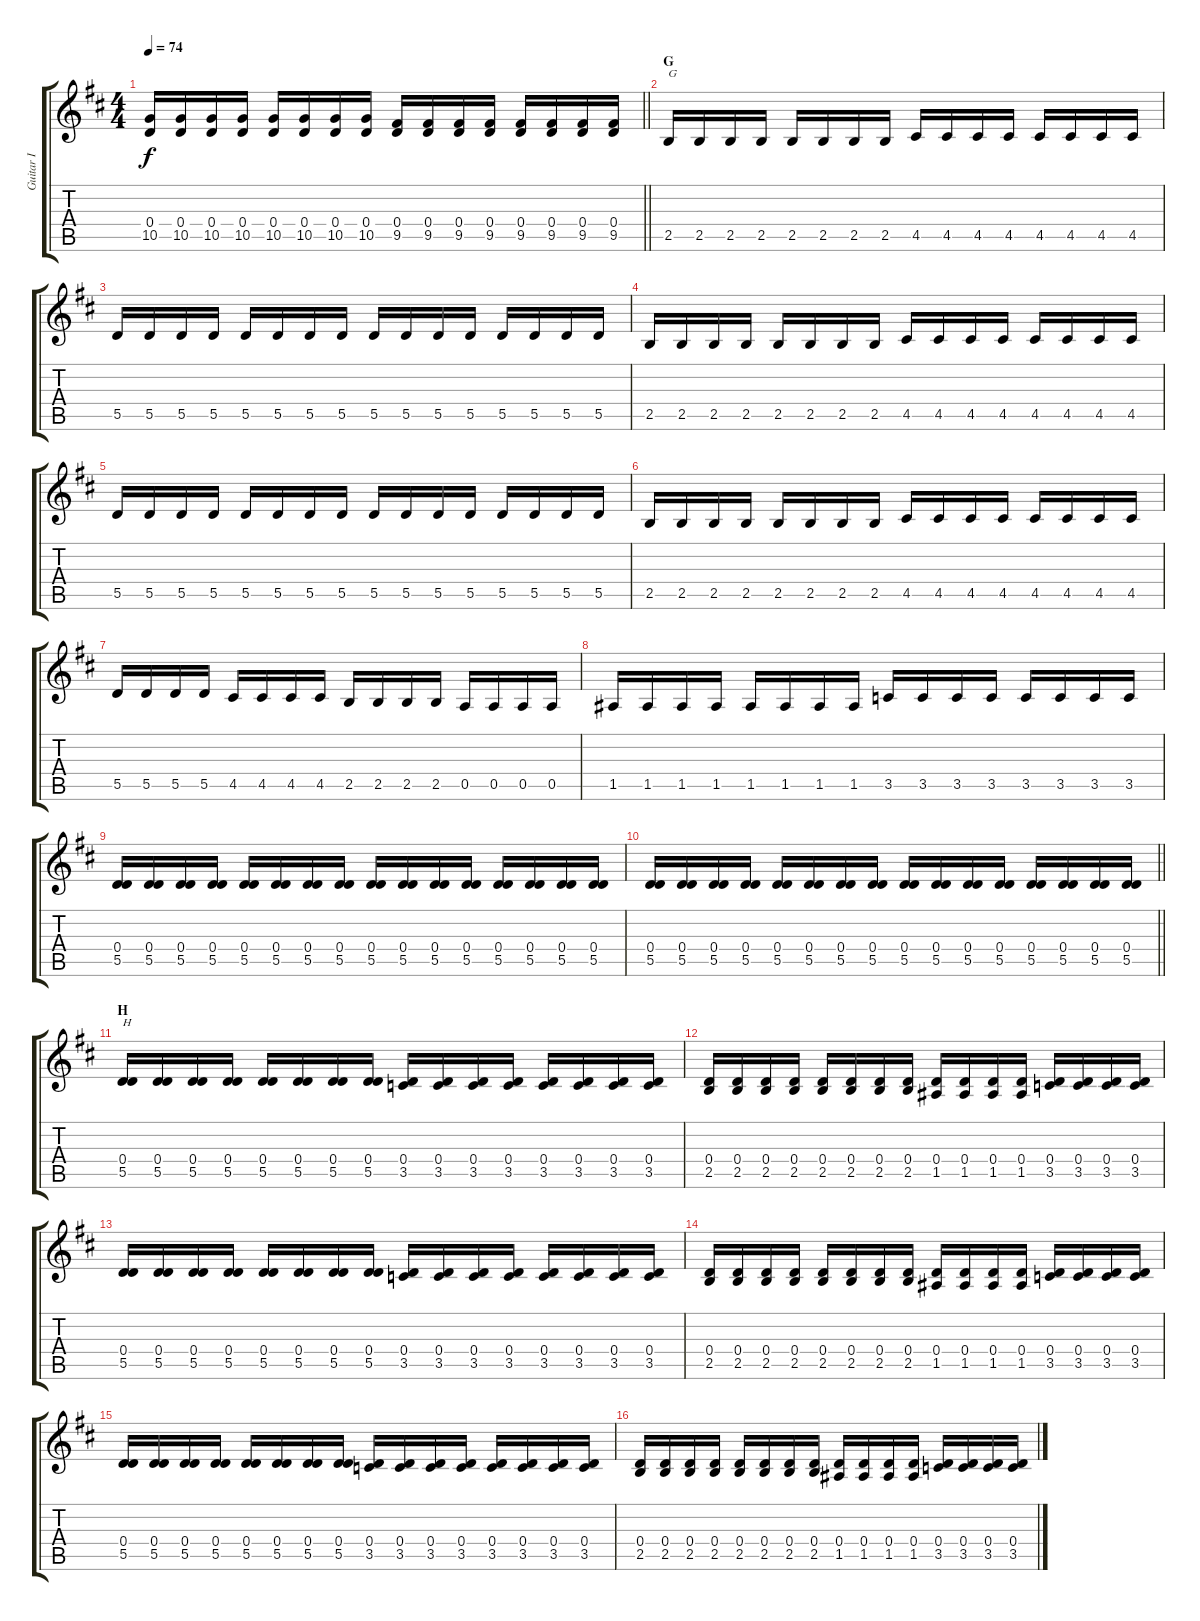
\track ("Guitar I" "Guitar I") {instrument distortionguitar}
\staff {score tabs}
\tuning (E4 B3 G3 D3 A2 E2) {hide}
\ts (4 4)
\tempo 74
\clef g2
\barLineRight lightlight
\ks d
(0.4 10.5).16{dy f} (0.4 10.5).16 (0.4 10.5).16 (0.4 10.5).16 (0.4 10.5).16 (0.4 10.5).16 (0.4 10.5).16 (0.4 10.5).16 (0.4 9.5).16 (0.4 9.5).16 (0.4 9.5).16 (0.4 9.5).16 (0.4 9.5).16 (0.4 9.5).16 (0.4 9.5).16 (0.4 9.5).16 |
\section ("" "G")
2.5.16{txt "G"} 2.5.16 2.5.16 2.5.16 2.5.16 2.5.16 2.5.16 2.5.16 4.5.16 4.5.16 4.5.16 4.5.16 4.5.16 4.5.16 4.5.16 4.5.16 |
5.5.16 5.5.16 5.5.16 5.5.16 5.5.16 5.5.16 5.5.16 5.5.16 5.5.16 5.5.16 5.5.16 5.5.16 5.5.16 5.5.16 5.5.16 5.5.16 |
2.5.16 2.5.16 2.5.16 2.5.16 2.5.16 2.5.16 2.5.16 2.5.16 4.5.16 4.5.16 4.5.16 4.5.16 4.5.16 4.5.16 4.5.16 4.5.16 |
5.5.16 5.5.16 5.5.16 5.5.16 5.5.16 5.5.16 5.5.16 5.5.16 5.5.16 5.5.16 5.5.16 5.5.16 5.5.16 5.5.16 5.5.16 5.5.16 |
2.5.16 2.5.16 2.5.16 2.5.16 2.5.16 2.5.16 2.5.16 2.5.16 4.5.16 4.5.16 4.5.16 4.5.16 4.5.16 4.5.16 4.5.16 4.5.16 |
5.5.16 5.5.16 5.5.16 5.5.16 4.5.16 4.5.16 4.5.16 4.5.16 2.5.16 2.5.16 2.5.16 2.5.16 0.5.16 0.5.16 0.5.16 0.5.16 |
1.5.16 1.5.16 1.5.16 1.5.16 1.5.16 1.5.16 1.5.16 1.5.16 3.5.16 3.5.16 3.5.16 3.5.16 3.5.16 3.5.16 3.5.16 3.5.16 |
(0.4 5.5).16 (0.4 5.5).16 (0.4 5.5).16 (0.4 5.5).16 (0.4 5.5).16 (0.4 5.5).16 (0.4 5.5).16 (0.4 5.5).16 (0.4 5.5).16 (0.4 5.5).16 (0.4 5.5).16 (0.4 5.5).16 (0.4 5.5).16 (0.4 5.5).16 (0.4 5.5).16 (0.4 5.5).16 |
\barLineRight lightlight
(0.4 5.5).16 (0.4 5.5).16 (0.4 5.5).16 (0.4 5.5).16 (0.4 5.5).16 (0.4 5.5).16 (0.4 5.5).16 (0.4 5.5).16 (0.4 5.5).16 (0.4 5.5).16 (0.4 5.5).16 (0.4 5.5).16 (0.4 5.5).16 (0.4 5.5).16 (0.4 5.5).16 (0.4 5.5).16 |
\section ("" "H")
(0.4 5.5).16{txt "H"} (0.4 5.5).16 (0.4 5.5).16 (0.4 5.5).16 (0.4 5.5).16 (0.4 5.5).16 (0.4 5.5).16 (0.4 5.5).16 (0.4 3.5).16 (0.4 3.5).16 (0.4 3.5).16 (0.4 3.5).16 (0.4 3.5).16 (0.4 3.5).16 (0.4 3.5).16 (0.4 3.5).16 |
(0.4 2.5).16 (0.4 2.5).16 (0.4 2.5).16 (0.4 2.5).16 (0.4 2.5).16 (0.4 2.5).16 (0.4 2.5).16 (0.4 2.5).16 (0.4 1.5).16 (0.4 1.5).16 (0.4 1.5).16 (0.4 1.5).16 (0.4 3.5).16 (0.4 3.5).16 (0.4 3.5).16 (0.4 3.5).16 |
(0.4 5.5).16 (0.4 5.5).16 (0.4 5.5).16 (0.4 5.5).16 (0.4 5.5).16 (0.4 5.5).16 (0.4 5.5).16 (0.4 5.5).16 (0.4 3.5).16 (0.4 3.5).16 (0.4 3.5).16 (0.4 3.5).16 (0.4 3.5).16 (0.4 3.5).16 (0.4 3.5).16 (0.4 3.5).16 |
(0.4 2.5).16 (0.4 2.5).16 (0.4 2.5).16 (0.4 2.5).16 (0.4 2.5).16 (0.4 2.5).16 (0.4 2.5).16 (0.4 2.5).16 (0.4 1.5).16 (0.4 1.5).16 (0.4 1.5).16 (0.4 1.5).16 (0.4 3.5).16 (0.4 3.5).16 (0.4 3.5).16 (0.4 3.5).16 |
(0.4 5.5).16 (0.4 5.5).16 (0.4 5.5).16 (0.4 5.5).16 (0.4 5.5).16 (0.4 5.5).16 (0.4 5.5).16 (0.4 5.5).16 (0.4 3.5).16 (0.4 3.5).16 (0.4 3.5).16 (0.4 3.5).16 (0.4 3.5).16 (0.4 3.5).16 (0.4 3.5).16 (0.4 3.5).16 |
(0.4 2.5).16 (0.4 2.5).16 (0.4 2.5).16 (0.4 2.5).16 (0.4 2.5).16 (0.4 2.5).16 (0.4 2.5).16 (0.4 2.5).16 (0.4 1.5).16 (0.4 1.5).16 (0.4 1.5).16 (0.4 1.5).16 (0.4 3.5).16 (0.4 3.5).16 (0.4 3.5).16 (0.4 3.5).16
